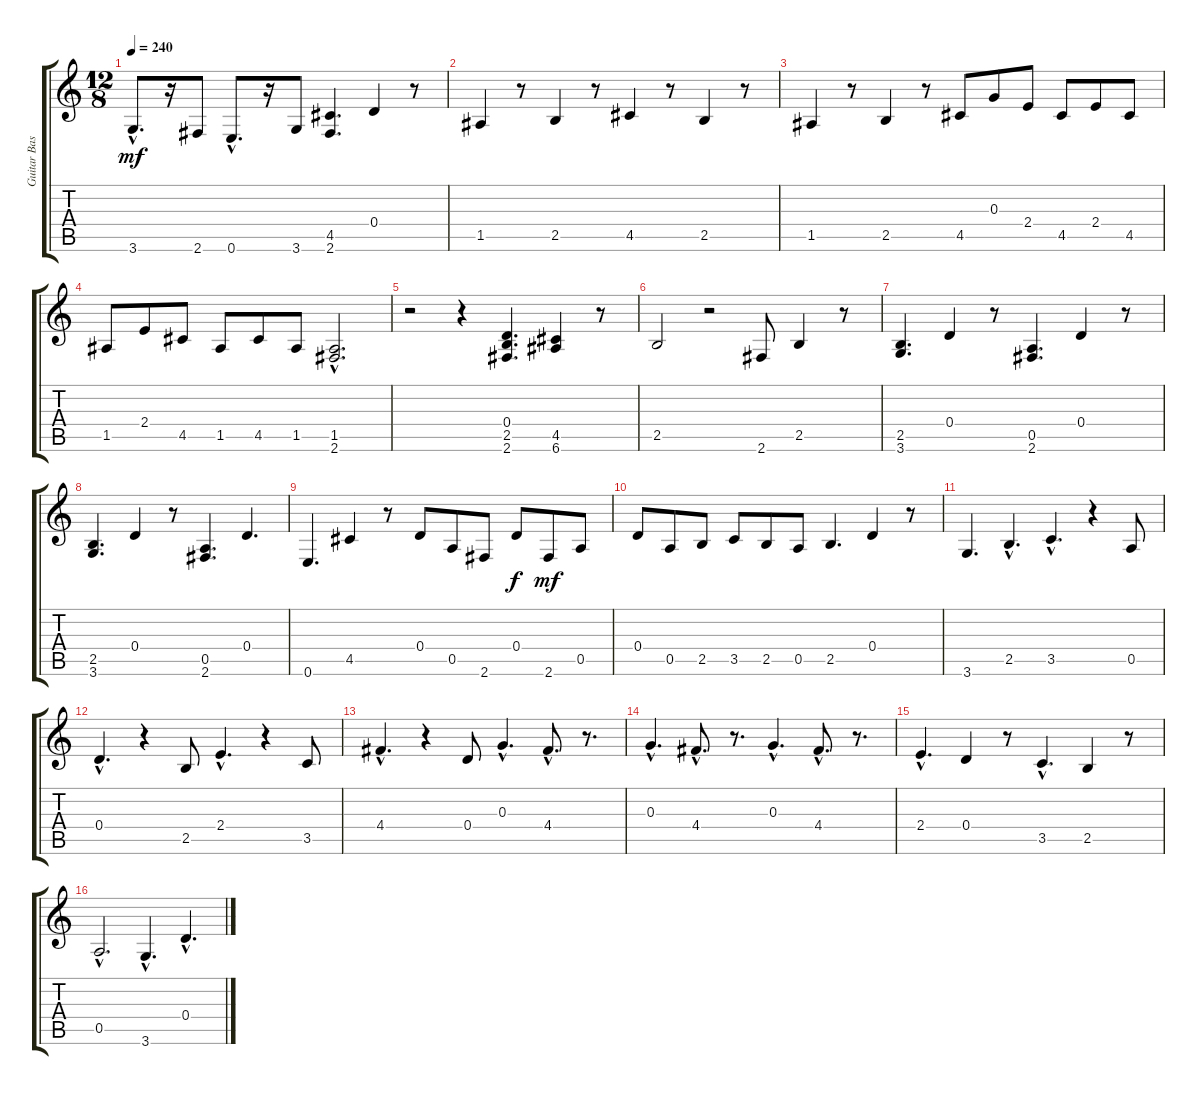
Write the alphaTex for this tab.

\track ("Guitar Bass" "Guitar Bas") {instrument acousticguitarnylon}
\staff {score tabs}
\tuning (E4 B3 G3 D3 A2 E2) {hide}
\ts (12 8)
\tempo 240
\clef g2
\ks c
3.6{hac}.8{d dy mf} r.16 2.6.8 0.6{hac}.8{d} r.16 3.6.8 (4.5 2.6).4{d} 0.4.4 r.8 |
1.5.4 r.8 2.5.4 r.8 4.5.4 r.8 2.5.4 r.8 |
1.5.4 r.8 2.5.4 r.8 4.5.8 0.3.8 2.4.8 4.5.8 2.4.8 4.5.8 |
1.5.8 2.4.8 4.5.8 1.5.8 4.5.8 1.5.8 (1.5{hac} 2.6{hac}).2{d} |
r.2 r.4 (0.4 2.5 2.6).4{d} (4.5 6.6).4 r.8 |
2.5.2 r.2 2.6.8 2.5.4 r.8 |
(2.5 3.6).4{d} 0.4.4 r.8 (0.5 2.6).4{d} 0.4.4 r.8 |
(2.5 3.6).4{d} 0.4.4 r.8 (0.5 2.6).4{d} 0.4.4{d} |
0.6.4{d} 4.5.4 r.8 0.4.8 0.5.8 2.6.8 0.4.8{dy f} 2.6.8{dy mf} 0.5.8 |
0.4.8 0.5.8 2.5.8 3.5.8 2.5.8 0.5.8 2.5.4{d} 0.4.4 r.8 |
3.6.4{d} 2.5{hac}.4{d} 3.5{hac}.4{d} r.4 0.5.8 |
0.4{hac}.4{d} r.4 2.5.8 2.4{hac}.4{d} r.4 3.5.8 |
4.4{hac}.4{d} r.4 0.4.8 0.3{hac}.4{d} 4.4{hac}.8{d} r.8{d} |
0.3{hac}.4{d} 4.4{hac}.8{d} r.8{d} 0.3{hac}.4{d} 4.4{hac}.8{d} r.8{d} |
2.4{hac}.4{d} 0.4.4 r.8 3.5{hac}.4{d} 2.5.4 r.8 |
0.5{hac}.2{d} 3.6{hac}.4{d} 0.4{hac}.4{d}
